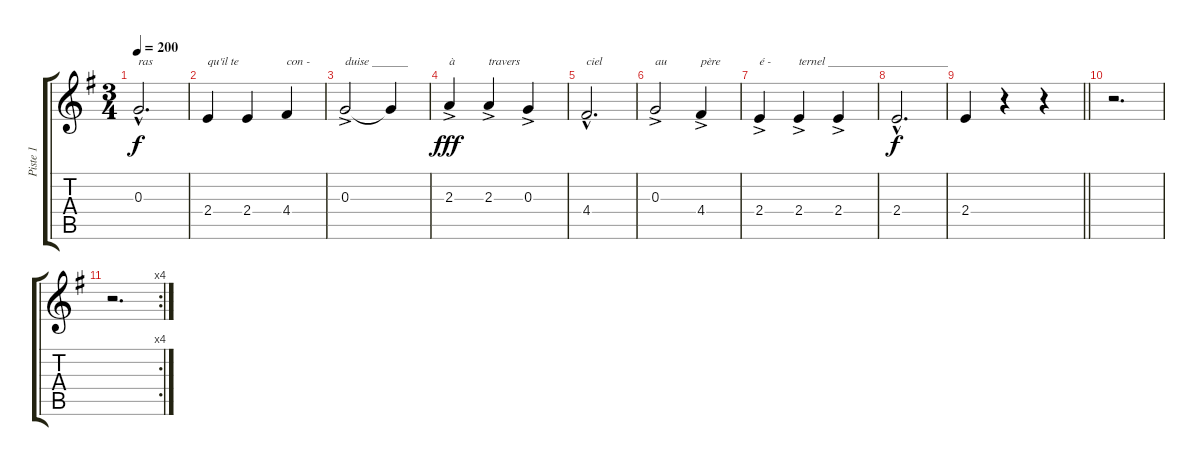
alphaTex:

\track ("Piste 1" "Piste 1") {instrument acousticguitarnylon}
\staff {score tabs}
\tuning (E4 B3 G3 D3 A2 E2) {hide}
\ts (3 4)
\tempo 200
\clef g2
\ks g
0.3{hac}.2{d txt "ras" dy f} |
2.4.4{txt "qu'il te"} 2.4.4 4.4.4{txt "con -"} |
0.3{ac}.2{txt "duise ______"} 0.3{t}.4 |
2.3{ac}.4{txt "à" dy fff} 2.3{ac}.4{txt "travers"} 0.3{ac}.4 |
4.4{hac}.2{d txt "ciel"} |
0.3{ac}.2{txt "au"} 4.4{ac}.4{txt "père"} |
2.4{ac}.4{txt "é -"} 2.4{ac}.4{txt "ternel ____________________"} 2.4{ac}.4 |
2.4{hac}.2{d dy f} |
\barLineRight lightlight
2.4.4 r.4 r.4 |
r.2{d} |
\rc 4
r.2{d}
